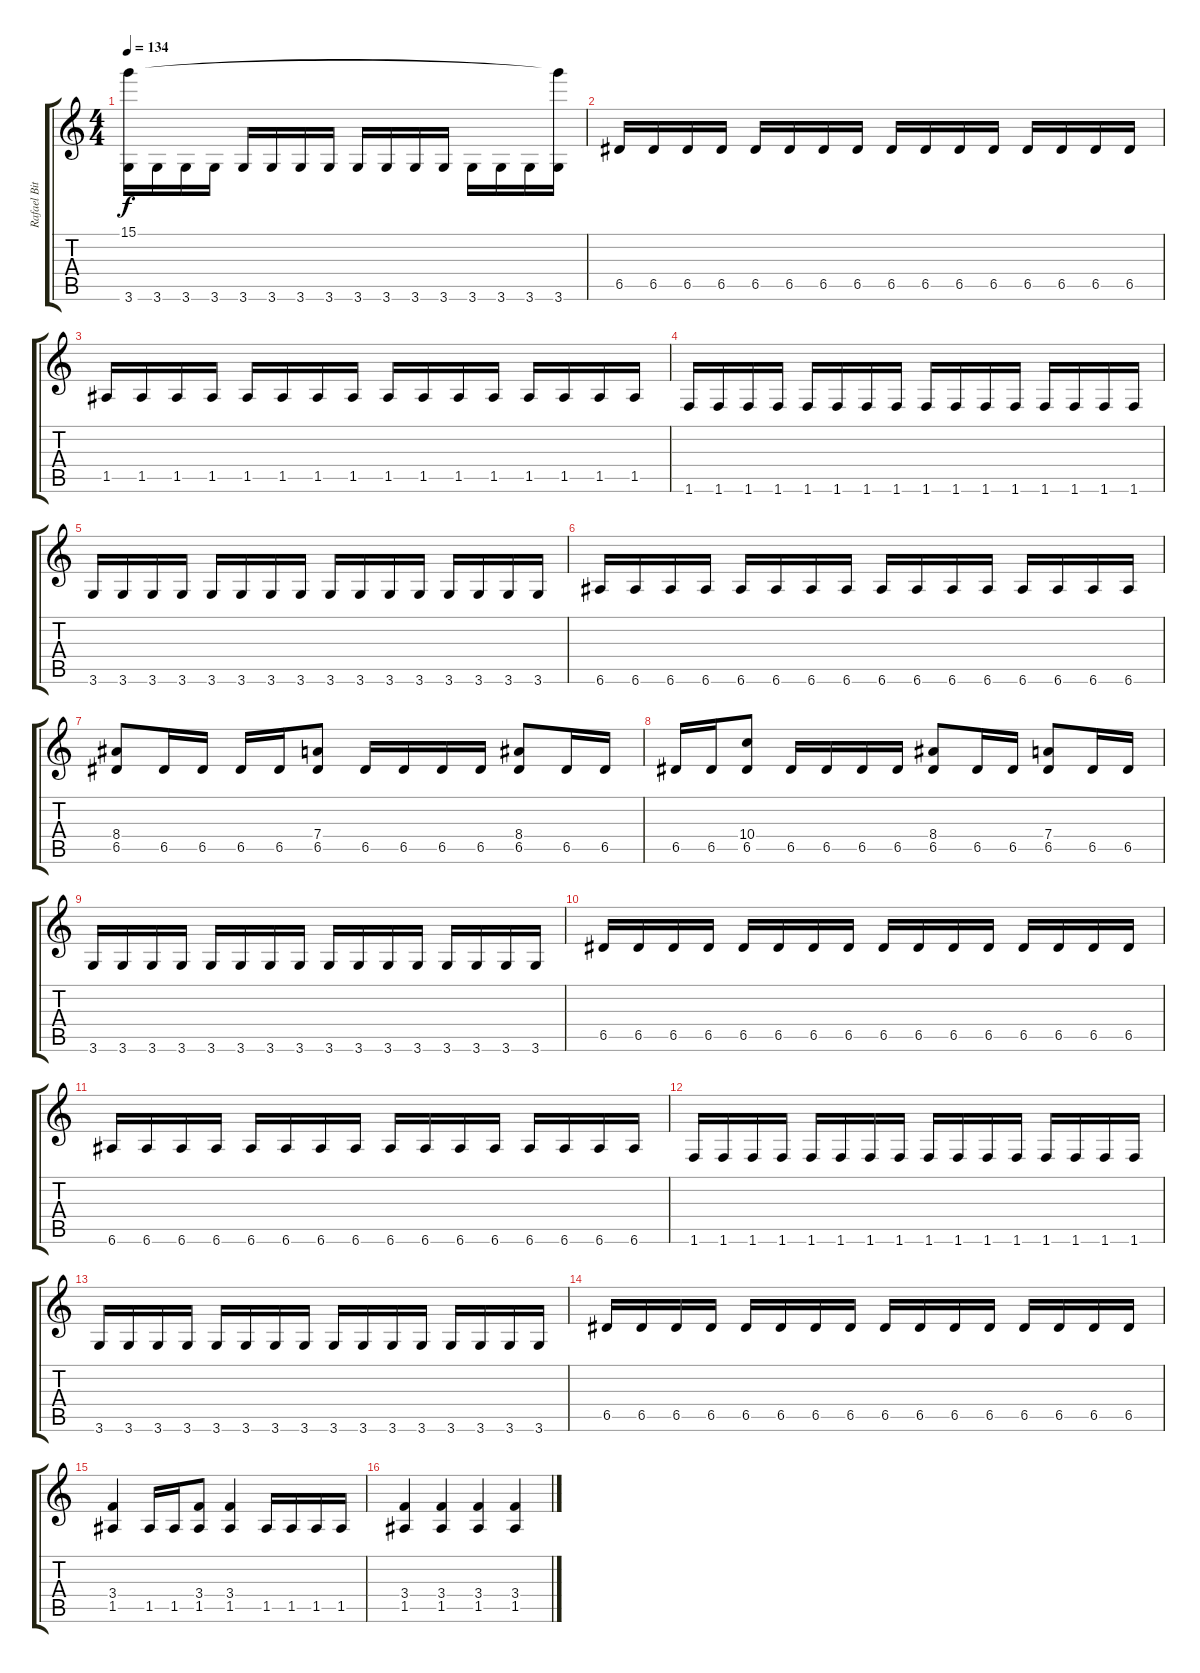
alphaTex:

\track ("Rafael Bittencourt" "Rafael Bit") {instrument distortionguitar}
\staff {score tabs}
\tuning (E4 B3 G3 D3 A2 E2) {hide}
\ts (4 4)
\tempo 134
\clef g2
\ks c
(15.1 3.6).16{dy f} 3.6.16 3.6.16 3.6.16 3.6.16 3.6.16 3.6.16 3.6.16 3.6.16 3.6.16 3.6.16 3.6.16 3.6.16 3.6.16 3.6.16 (15.1{t} 3.6).16 |
6.5.16 6.5.16 6.5.16 6.5.16 6.5.16 6.5.16 6.5.16 6.5.16 6.5.16 6.5.16 6.5.16 6.5.16 6.5.16 6.5.16 6.5.16 6.5.16 |
1.5.16 1.5.16 1.5.16 1.5.16 1.5.16 1.5.16 1.5.16 1.5.16 1.5.16 1.5.16 1.5.16 1.5.16 1.5.16 1.5.16 1.5.16 1.5.16 |
1.6.16 1.6.16 1.6.16 1.6.16 1.6.16 1.6.16 1.6.16 1.6.16 1.6.16 1.6.16 1.6.16 1.6.16 1.6.16 1.6.16 1.6.16 1.6.16 |
3.6.16 3.6.16 3.6.16 3.6.16 3.6.16 3.6.16 3.6.16 3.6.16 3.6.16 3.6.16 3.6.16 3.6.16 3.6.16 3.6.16 3.6.16 3.6.16 |
6.6.16 6.6.16 6.6.16 6.6.16 6.6.16 6.6.16 6.6.16 6.6.16 6.6.16 6.6.16 6.6.16 6.6.16 6.6.16 6.6.16 6.6.16 6.6.16 |
(8.4 6.5).8 6.5.16 6.5.16 6.5.16 6.5.16 (7.4 6.5).8 6.5.16 6.5.16 6.5.16 6.5.16 (8.4 6.5).8 6.5.16 6.5.16 |
6.5.16 6.5.16 (10.4 6.5).8 6.5.16 6.5.16 6.5.16 6.5.16 (8.4 6.5).8 6.5.16 6.5.16 (7.4 6.5).8 6.5.16 6.5.16 |
3.6.16 3.6.16 3.6.16 3.6.16 3.6.16 3.6.16 3.6.16 3.6.16 3.6.16 3.6.16 3.6.16 3.6.16 3.6.16 3.6.16 3.6.16 3.6.16 |
6.5.16 6.5.16 6.5.16 6.5.16 6.5.16 6.5.16 6.5.16 6.5.16 6.5.16 6.5.16 6.5.16 6.5.16 6.5.16 6.5.16 6.5.16 6.5.16 |
6.6.16 6.6.16 6.6.16 6.6.16 6.6.16 6.6.16 6.6.16 6.6.16 6.6.16 6.6.16 6.6.16 6.6.16 6.6.16 6.6.16 6.6.16 6.6.16 |
1.6.16 1.6.16 1.6.16 1.6.16 1.6.16 1.6.16 1.6.16 1.6.16 1.6.16 1.6.16 1.6.16 1.6.16 1.6.16 1.6.16 1.6.16 1.6.16 |
3.6.16 3.6.16 3.6.16 3.6.16 3.6.16 3.6.16 3.6.16 3.6.16 3.6.16 3.6.16 3.6.16 3.6.16 3.6.16 3.6.16 3.6.16 3.6.16 |
6.5.16 6.5.16 6.5.16 6.5.16 6.5.16 6.5.16 6.5.16 6.5.16 6.5.16 6.5.16 6.5.16 6.5.16 6.5.16 6.5.16 6.5.16 6.5.16 |
(3.4 1.5).4 1.5.16 1.5.16 (3.4 1.5).8 (3.4 1.5).4 1.5.16 1.5.16 1.5.16 1.5.16 |
(3.4 1.5).4 (3.4 1.5).4 (3.4 1.5).4 (3.4 1.5).4
